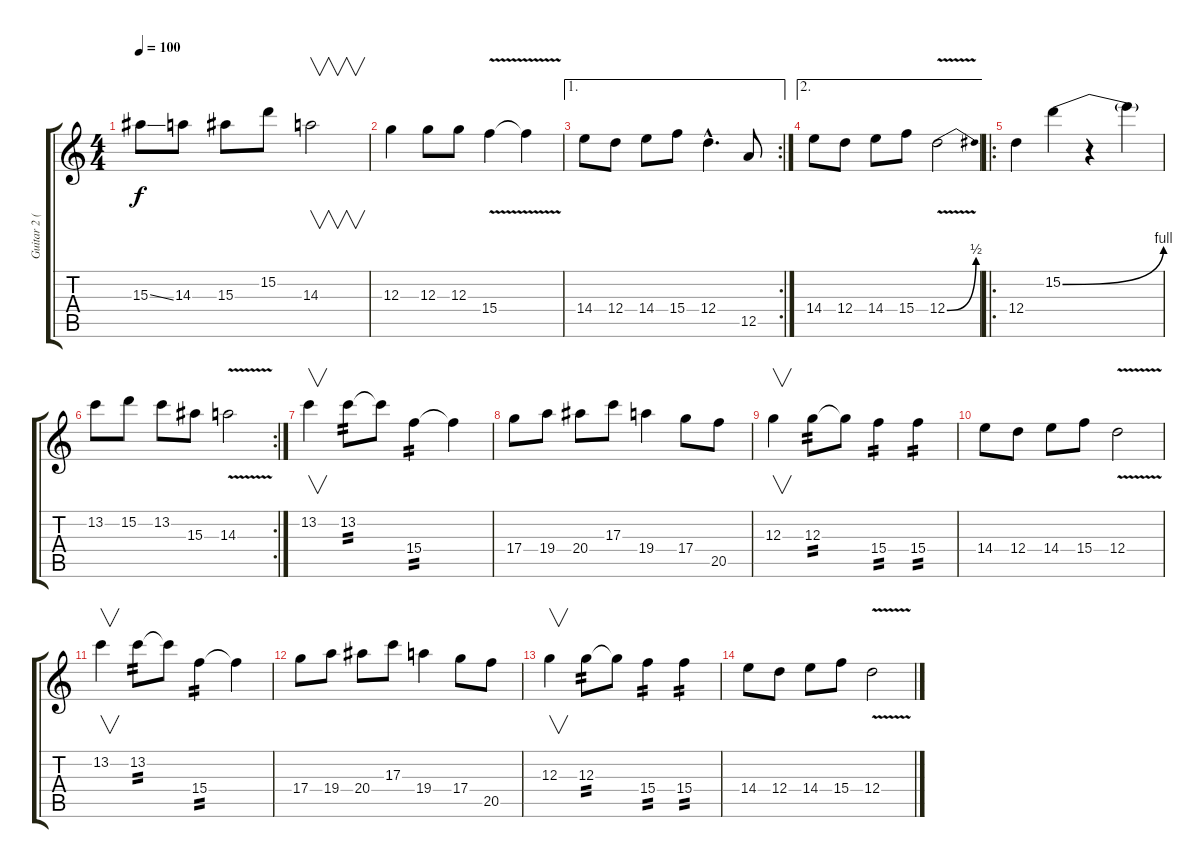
\track ("Guitar 2 (Solo)" "Guitar 2 (") {instrument electricguitarjazz}
\staff {score tabs}
\tuning (E4 B3 G3 D3 A2 E2) {hide}
\ts (4 4)
\tempo 100
\clef g2
\ks c
15.3{ss}.8{dy f} 14.3.8 15.3.8 15.2.8 14.3.2{v} |
12.3.4 12.3.8 12.3.8 15.4{v}.4 15.4{t}.4 |
\ae 1
\rc 2
14.4.8 12.4.8 14.4.8 15.4.8 12.4{hac}.4{d} 12.5.8 |
\ae 2
14.4.8 12.4.8 14.4.8 15.4.8 12.4{be (bend 0 0 60 2) v}.2 |
\ro
12.4.4 15.2{be (bend 0 0 60 4)}.4 r.4 15.2{t}.4 |
\rc 2
13.2.8 15.2.8 13.2.8 15.3.8 14.3{v}.2 |
13.2.4{v} 13.2.8{tp 2} 13.2{t}.8 15.4.4{tp 2} 15.4{t}.4 |
17.4.8 19.4.8 20.4.8 17.3.8 19.4.4 17.4.8 20.5.8 |
12.3.4{v} 12.3.8{tp 2} 12.3{t}.8 15.4.4{tp 2} 15.4.4{tp 2} |
14.4.8 12.4.8 14.4.8 15.4.8 12.4{v}.2 |
13.2.4{v} 13.2.8{tp 2} 13.2{t}.8 15.4.4{tp 2} 15.4{t}.4 |
17.4.8 19.4.8 20.4.8 17.3.8 19.4.4 17.4.8 20.5.8 |
12.3.4{v} 12.3.8{tp 2} 12.3{t}.8 15.4.4{tp 2} 15.4.4{tp 2} |
14.4.8 12.4.8 14.4.8 15.4.8 12.4{v}.2
